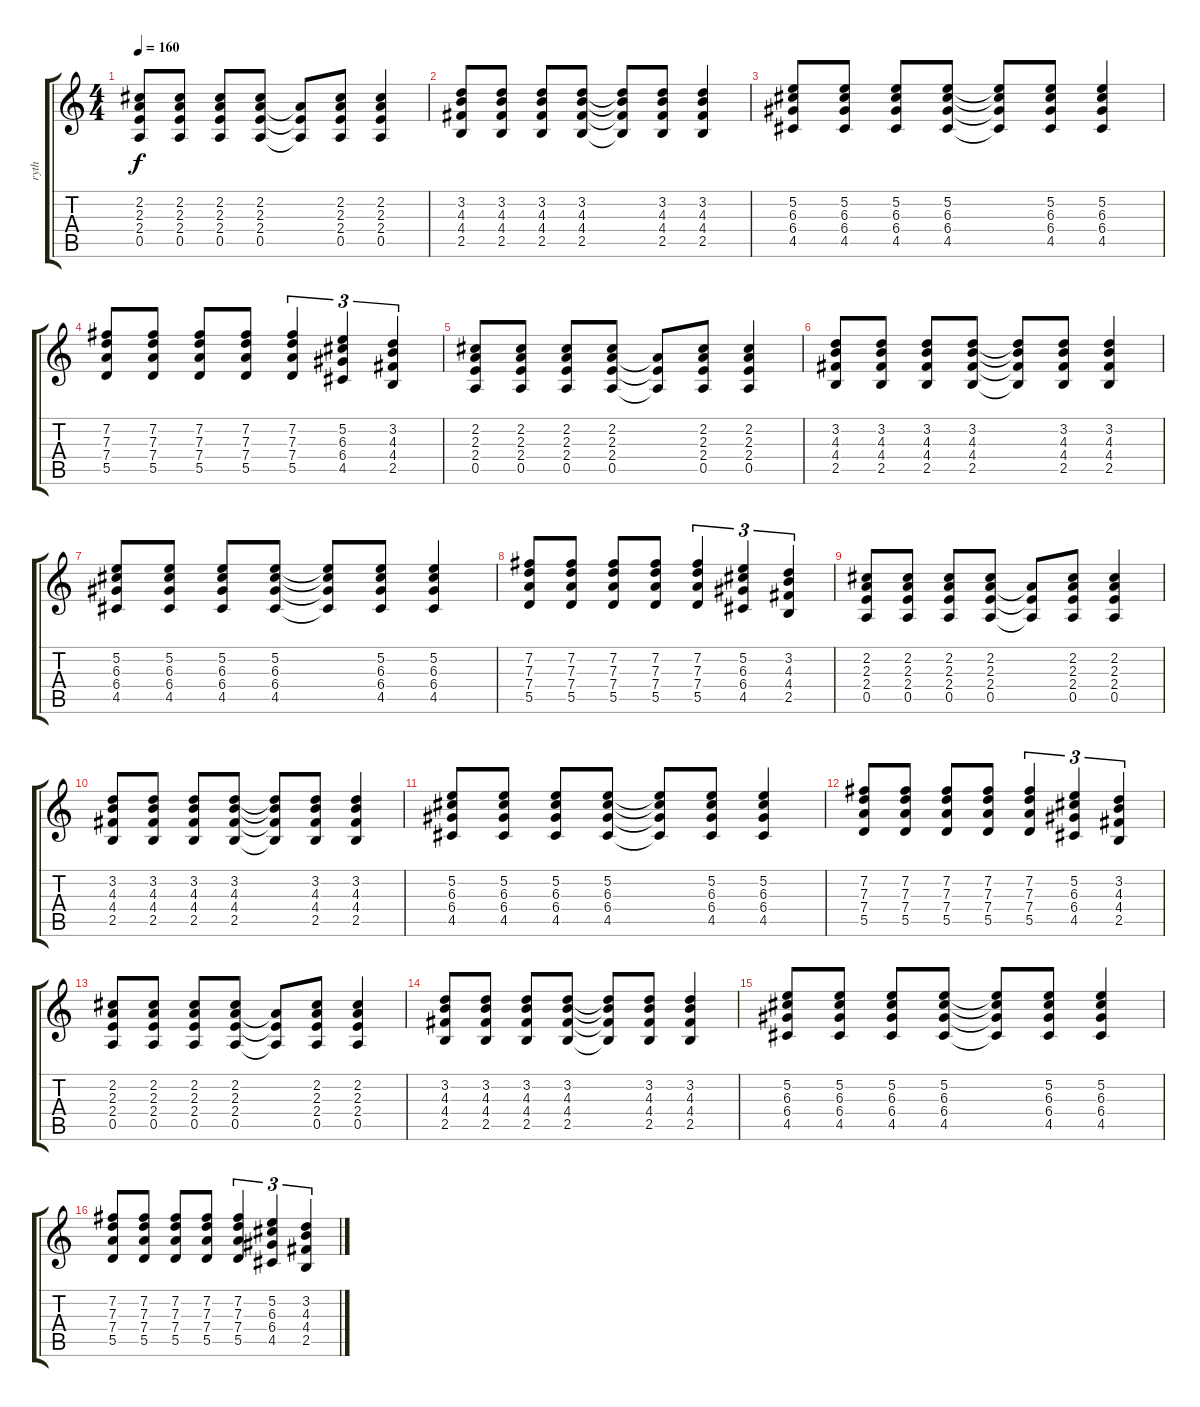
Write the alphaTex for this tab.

\track ("ryth" "ryth") {instrument acousticguitarsteel}
\staff {score tabs}
\tuning (E4 B3 G3 D3 A2 E2) {hide}
\ts (4 4)
\section ("" "")
\tempo 160
\clef g2
\ks c
(2.2 2.3 2.4 0.5).8{dy f} (2.2 2.3 2.4 0.5).8 (2.2 2.3 2.4 0.5).8 (2.2 2.3 2.4 0.5).8 (2.3{t} 2.4{t} 0.5{t}).8 (2.2 2.3 2.4 0.5).8 (2.2 2.3 2.4 0.5).4 |
(3.2 4.3 4.4 2.5).8 (3.2 4.3 4.4 2.5).8 (3.2 4.3 4.4 2.5).8 (3.2 4.3 4.4 2.5).8 (3.2{t} 4.3{t} 4.4{t} 2.5{t}).8 (3.2 4.3 4.4 2.5).8 (3.2 4.3 4.4 2.5).4 |
(5.2 6.3 6.4 4.5).8 (5.2 6.3 6.4 4.5).8 (5.2 6.3 6.4 4.5).8 (5.2 6.3 6.4 4.5).8 (5.2{t} 6.3{t} 6.4{t} 4.5{t}).8 (5.2 6.3 6.4 4.5).8 (5.2 6.3 6.4 4.5).4 |
(7.2 7.3 7.4 5.5).8 (7.2 7.3 7.4 5.5).8 (7.2 7.3 7.4 5.5).8 (7.2 7.3 7.4 5.5).8 (7.2 7.3 7.4 5.5).4{tu (3 2)} (5.2 6.3 6.4 4.5).4{tu (3 2)} (3.2 4.3 4.4 2.5).4{tu (3 2)} |
(2.2 2.3 2.4 0.5).8 (2.2 2.3 2.4 0.5).8 (2.2 2.3 2.4 0.5).8 (2.2 2.3 2.4 0.5).8 (2.3{t} 2.4{t} 0.5{t}).8 (2.2 2.3 2.4 0.5).8 (2.2 2.3 2.4 0.5).4 |
(3.2 4.3 4.4 2.5).8 (3.2 4.3 4.4 2.5).8 (3.2 4.3 4.4 2.5).8 (3.2 4.3 4.4 2.5).8 (3.2{t} 4.3{t} 4.4{t} 2.5{t}).8 (3.2 4.3 4.4 2.5).8 (3.2 4.3 4.4 2.5).4 |
\section ("" "")
(5.2 6.3 6.4 4.5).8 (5.2 6.3 6.4 4.5).8 (5.2 6.3 6.4 4.5).8 (5.2 6.3 6.4 4.5).8 (5.2{t} 6.3{t} 6.4{t} 4.5{t}).8 (5.2 6.3 6.4 4.5).8 (5.2 6.3 6.4 4.5).4 |
(7.2 7.3 7.4 5.5).8 (7.2 7.3 7.4 5.5).8 (7.2 7.3 7.4 5.5).8 (7.2 7.3 7.4 5.5).8 (7.2 7.3 7.4 5.5).4{tu (3 2)} (5.2 6.3 6.4 4.5).4{tu (3 2)} (3.2 4.3 4.4 2.5).4{tu (3 2)} |
(2.2 2.3 2.4 0.5).8 (2.2 2.3 2.4 0.5).8 (2.2 2.3 2.4 0.5).8 (2.2 2.3 2.4 0.5).8 (2.3{t} 2.4{t} 0.5{t}).8 (2.2 2.3 2.4 0.5).8 (2.2 2.3 2.4 0.5).4 |
(3.2 4.3 4.4 2.5).8 (3.2 4.3 4.4 2.5).8 (3.2 4.3 4.4 2.5).8 (3.2 4.3 4.4 2.5).8 (3.2{t} 4.3{t} 4.4{t} 2.5{t}).8 (3.2 4.3 4.4 2.5).8 (3.2 4.3 4.4 2.5).4 |
(5.2 6.3 6.4 4.5).8 (5.2 6.3 6.4 4.5).8 (5.2 6.3 6.4 4.5).8 (5.2 6.3 6.4 4.5).8 (5.2{t} 6.3{t} 6.4{t} 4.5{t}).8 (5.2 6.3 6.4 4.5).8 (5.2 6.3 6.4 4.5).4 |
(7.2 7.3 7.4 5.5).8 (7.2 7.3 7.4 5.5).8 (7.2 7.3 7.4 5.5).8 (7.2 7.3 7.4 5.5).8 (7.2 7.3 7.4 5.5).4{tu (3 2)} (5.2 6.3 6.4 4.5).4{tu (3 2)} (3.2 4.3 4.4 2.5).4{tu (3 2)} |
(2.2 2.3 2.4 0.5).8 (2.2 2.3 2.4 0.5).8 (2.2 2.3 2.4 0.5).8 (2.2 2.3 2.4 0.5).8 (2.3{t} 2.4{t} 0.5{t}).8 (2.2 2.3 2.4 0.5).8 (2.2 2.3 2.4 0.5).4 |
(3.2 4.3 4.4 2.5).8 (3.2 4.3 4.4 2.5).8 (3.2 4.3 4.4 2.5).8 (3.2 4.3 4.4 2.5).8 (3.2{t} 4.3{t} 4.4{t} 2.5{t}).8 (3.2 4.3 4.4 2.5).8 (3.2 4.3 4.4 2.5).4 |
(5.2 6.3 6.4 4.5).8 (5.2 6.3 6.4 4.5).8 (5.2 6.3 6.4 4.5).8 (5.2 6.3 6.4 4.5).8 (5.2{t} 6.3{t} 6.4{t} 4.5{t}).8 (5.2 6.3 6.4 4.5).8 (5.2 6.3 6.4 4.5).4 |
(7.2 7.3 7.4 5.5).8 (7.2 7.3 7.4 5.5).8 (7.2 7.3 7.4 5.5).8 (7.2 7.3 7.4 5.5).8 (7.2 7.3 7.4 5.5).4{tu (3 2)} (5.2 6.3 6.4 4.5).4{tu (3 2)} (3.2 4.3 4.4 2.5).4{tu (3 2)}
